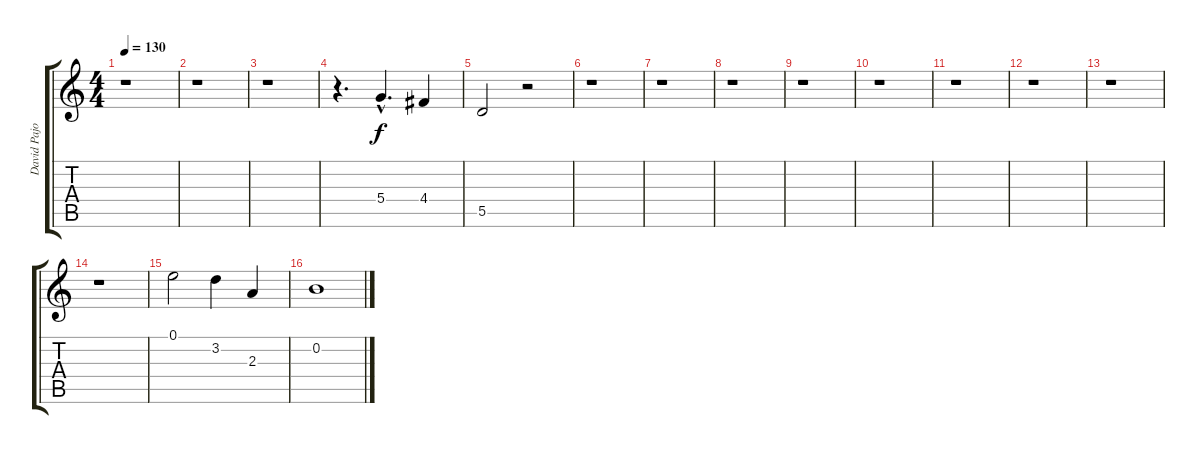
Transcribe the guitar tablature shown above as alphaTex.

\track ("David Pajo" "David Pajo") {instrument electricguitarclean}
\staff {score tabs}
\tuning (E4 B3 G3 D3 A2 E2) {hide}
\ts (4 4)
\tempo 130
\clef g2
\ks c
r.1{dy f} |
r.1 |
r.1 |
r.4{d} 5.4{hac}.4{d} 4.4.4 |
5.5.2 r.2 |
r.1 |
r.1 |
r.1 |
r.1 |
r.1 |
r.1 |
r.1 |
r.1 |
r.1 |
0.1.2 3.2.4 2.3.4 |
0.2.1
